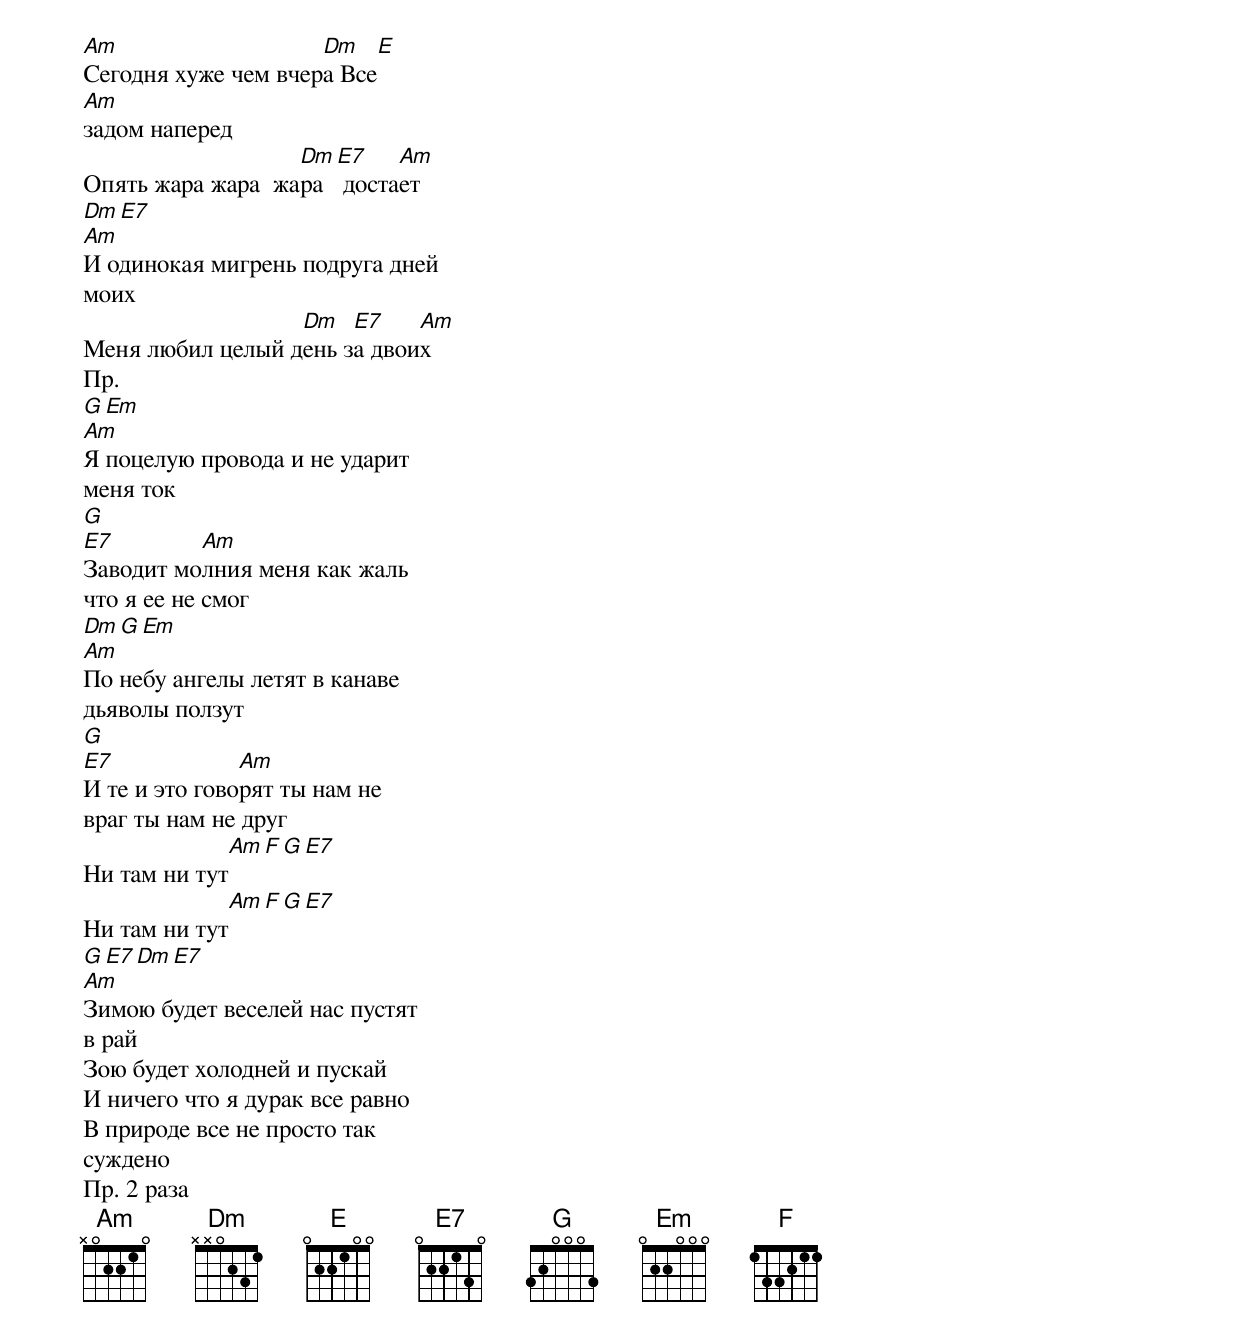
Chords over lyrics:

Am                   Dm       E
Сегодня хуже чем вчера Все
Am
задом наперед
                   Dm E7    Am
Опять жара жара  жара  достает
               Dm        E7
Am
И одинокая мигрень подруга дней
моих
                  Dm   E7    Am
Меня любил целый день за двоих
Пр.
       G        Em
Am
Я поцелую провода и не ударит
меня ток
                   G
E7        Am
Заводит молния меня как жаль
что я ее не смог
Dm      G         Em
Am
По небу ангелы летят в канаве
дьяволы ползут
                G
E7             Am
И те и это говорят ты нам не
враг ты нам не друг
              Am F G E7
Ни там ни тут
              Am F G E7
Ни там ни тут
G        E7      Dm  E7
Am
Зимою будет веселей нас пустят
в рай
Зою будет холодней и пускай
И ничего что я дурак все равно
В природе все не просто так
суждено
Пр. 2 раза
